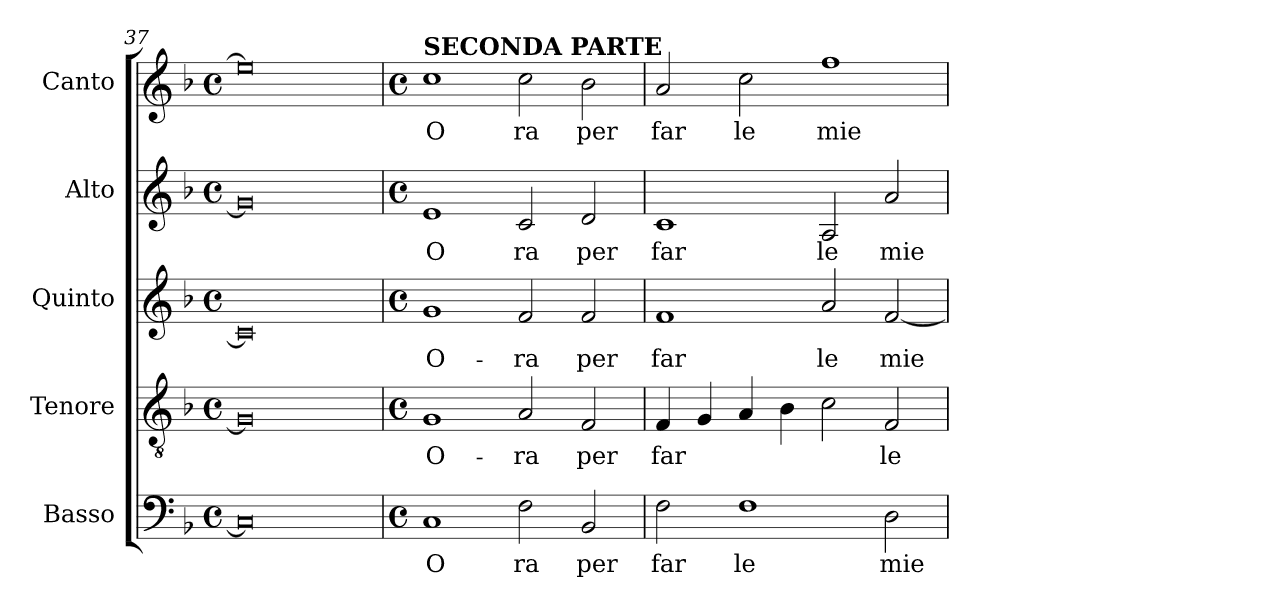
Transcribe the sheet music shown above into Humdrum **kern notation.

**kern	**text	**kern	**text	**kern	**text	**kern	**text	**kern	**text
*part5	*part5	*part4	*part4	*part3	*part3	*part2	*part2	*part1	*part1
*staff5	*staff5	*staff4	*staff4	*staff3	*staff3	*staff2	*staff2	*staff1	*staff1
*I"Basso	*	*I"Tenore	*	*I"Quinto	*	*I"Alto	*	*I"Canto	*
*clefF4	*	*clefGv2	*	*clefG2	*	*clefG2	*	*clefG2	*
*k[b-]	*	*k[b-]	*	*k[b-]	*	*k[b-]	*	*k[b-]	*
*F:	*	*F:	*	*F:	*	*F:	*	*F:	*
*M4/4	*	*M4/4	*	*M4/4	*	*M4/4	*	*M4/4	*
*met(c)	*	*met(c)	*	*met(c)	*	*met(c)	*	*met(c)	*
=37	=37	=37	=37	=37	=37	=37	=37	=37	=37
0C]	.	0G]	.	0c]	.	0g]	.	0ee]	.
!!LO:LB:g=z
=38	=38!	=38	=38!	=38	=38!	=38	=38!	=38!	=38!
*M4/4	*	*M4/4	*	*M4/4	*	*M4/4	*	*M4/4	*
*met(c)	*	*met(c)	*	*met(c)	*	*met(c)	*	*met(c)	*
!	!	!	!	!	!	!	!	!LO:TX:a:B:t=SECONDA PARTE	!
!	!LO:LY:b:cj	!	!LO:LY:b:cj	!	!LO:LY:b:cj	!	!LO:LY:b:cj	!	!LO:LY:b:cj
1C	O	1G	O-	1g	O-	1e	O	1cc	O
!	!LO:LY:b:cj	!	!LO:LY:b:cj	!	!LO:LY:b:cj	!	!LO:LY:b:cj	!	!LO:LY:b:cj
2F\	ra	2A/	-ra	2f/	-ra	2c/	ra	2cc\	ra
!	!LO:LY:b:cj	!	!LO:LY:b:cj	!	!LO:LY:b:cj	!	!LO:LY:b:cj	!	!LO:LY:b:cj
2BB-/	per	2F/	per	2f/	per	2d/	per	2b-\	per
=39	=39	=39	=39	=39	=39	=39	=39	=39	=39
!	!LO:LY:b:cj	!	!LO:LY:b	!	!LO:LY:b:cj	!	!LO:LY:b:cj	!	!LO:LY:b:cj
2F\	far	4F/	far	1f	far	1c	far	2a/	far
.	.	4G/	.	.	.	.	.	.	.
!	!LO:LY:b:cj	!	!	!	!	!	!	!	!LO:LY:b:cj
1F	le	4A/	.	.	.	.	.	2cc\	le
.	.	4B-\	.	.	.	.	.	.	.
!	!	!	!	!	!LO:LY:b:cj	!	!LO:LY:b:cj	!	!LO:LY:b:cj
.	.	2c\	.	2a/	le	2A/	le	1ff	mie
!	!LO:LY:b:cj	!	!LO:LY:b:cj	!	!LO:LY:b	!	!LO:LY:b:cj	!	!
2D\	mie	2F/	le	[<2f/	mie	2a/	mie	.	.
=	=	=	=	=	=	=	=	=	=
*-	*-	*-	*-	*-	*-	*-	*-	*-	*-
